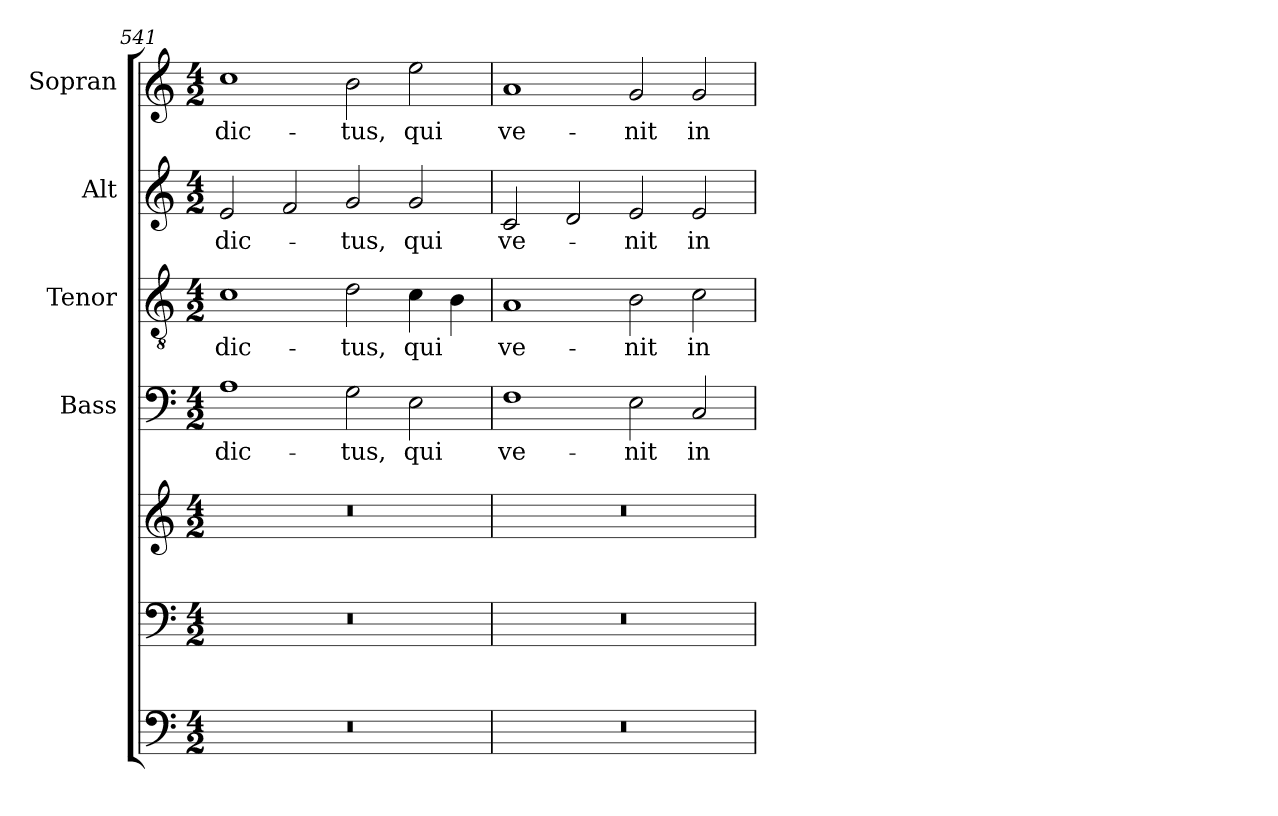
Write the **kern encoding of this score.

**kern	**kern	**kern	**kern	**text	**kern	**text	**kern	**text	**kern	**text
*part6	*part5	*part5	*part4	*part4	*part3	*part3	*part2	*part2	*part1	*part1
*staff7	*staff6	*staff5	*staff4	*staff4	*staff3	*staff3	*staff2	*staff2	*staff1	*staff1
*	*	*	*I"Bass	*	*I"Tenor	*	*I"Alt	*	*I"Sopran	*
*	*	*	*I'B.	*	*I'T.	*	*I'A.	*	*I'S.	*
*clefF4	*clefF4	*clefG2	*clefF4	*	*clefGv2	*	*clefG2	*	*clefG2	*
*k[]	*k[]	*k[]	*k[]	*	*k[]	*	*k[]	*	*k[]	*
*C:	*C:	*C:	*C:	*	*C:	*	*C:	*	*C:	*
*M4/2	*M4/2	*M4/2	*M4/2	*	*M4/2	*	*M4/2	*	*M4/2	*
=541	=541	=541	=541	=541	=541	=541	=541	=541	=541	=541
!	!	!	!	!LO:LY:b	!	!LO:LY:b	!	!LO:LY:b	!	!LO:LY:b
0r	0r	0r	1A	-dic-	1c	-dic-	2e/	-dic-	1cc	-dic-
.	.	.	.	.	.	.	2f/	.	.	.
!	!	!	!	!LO:LY:b	!	!LO:LY:b	!	!LO:LY:b	!	!LO:LY:b
.	.	.	2G\	-tus,	2d\	-tus,	2g/	-tus,	2b\	-tus,
!	!	!	!	!LO:LY:b	!	!LO:LY:b	!	!LO:LY:b	!	!LO:LY:b
.	.	.	2E\	qui	4c\	qui	2g/	qui	2ee\	qui
.	.	.	.	.	4B\	.	.	.	.	.
=542	=542	=542	=542	=542	=542	=542	=542	=542	=542	=542
!	!	!	!	!LO:LY:b	!	!LO:LY:b	!	!LO:LY:b	!	!LO:LY:b
0r	0r	0r	1F	ve-	1A	ve-	2c/	ve-	1a	ve-
.	.	.	.	.	.	.	2d/	.	.	.
!	!	!	!	!LO:LY:b	!	!LO:LY:b	!	!LO:LY:b	!	!LO:LY:b
.	.	.	2E\	-nit	2B\	-nit	2e/	-nit	2g/	-nit
!	!	!	!	!LO:LY:b	!	!LO:LY:b	!	!LO:LY:b	!	!LO:LY:b
.	.	.	2C/	in	2c\	in	2e/	in	2g/	in
=	=	=	=	=	=	=	=	=	=	=
*-	*-	*-	*-	*-	*-	*-	*-	*-	*-	*-
